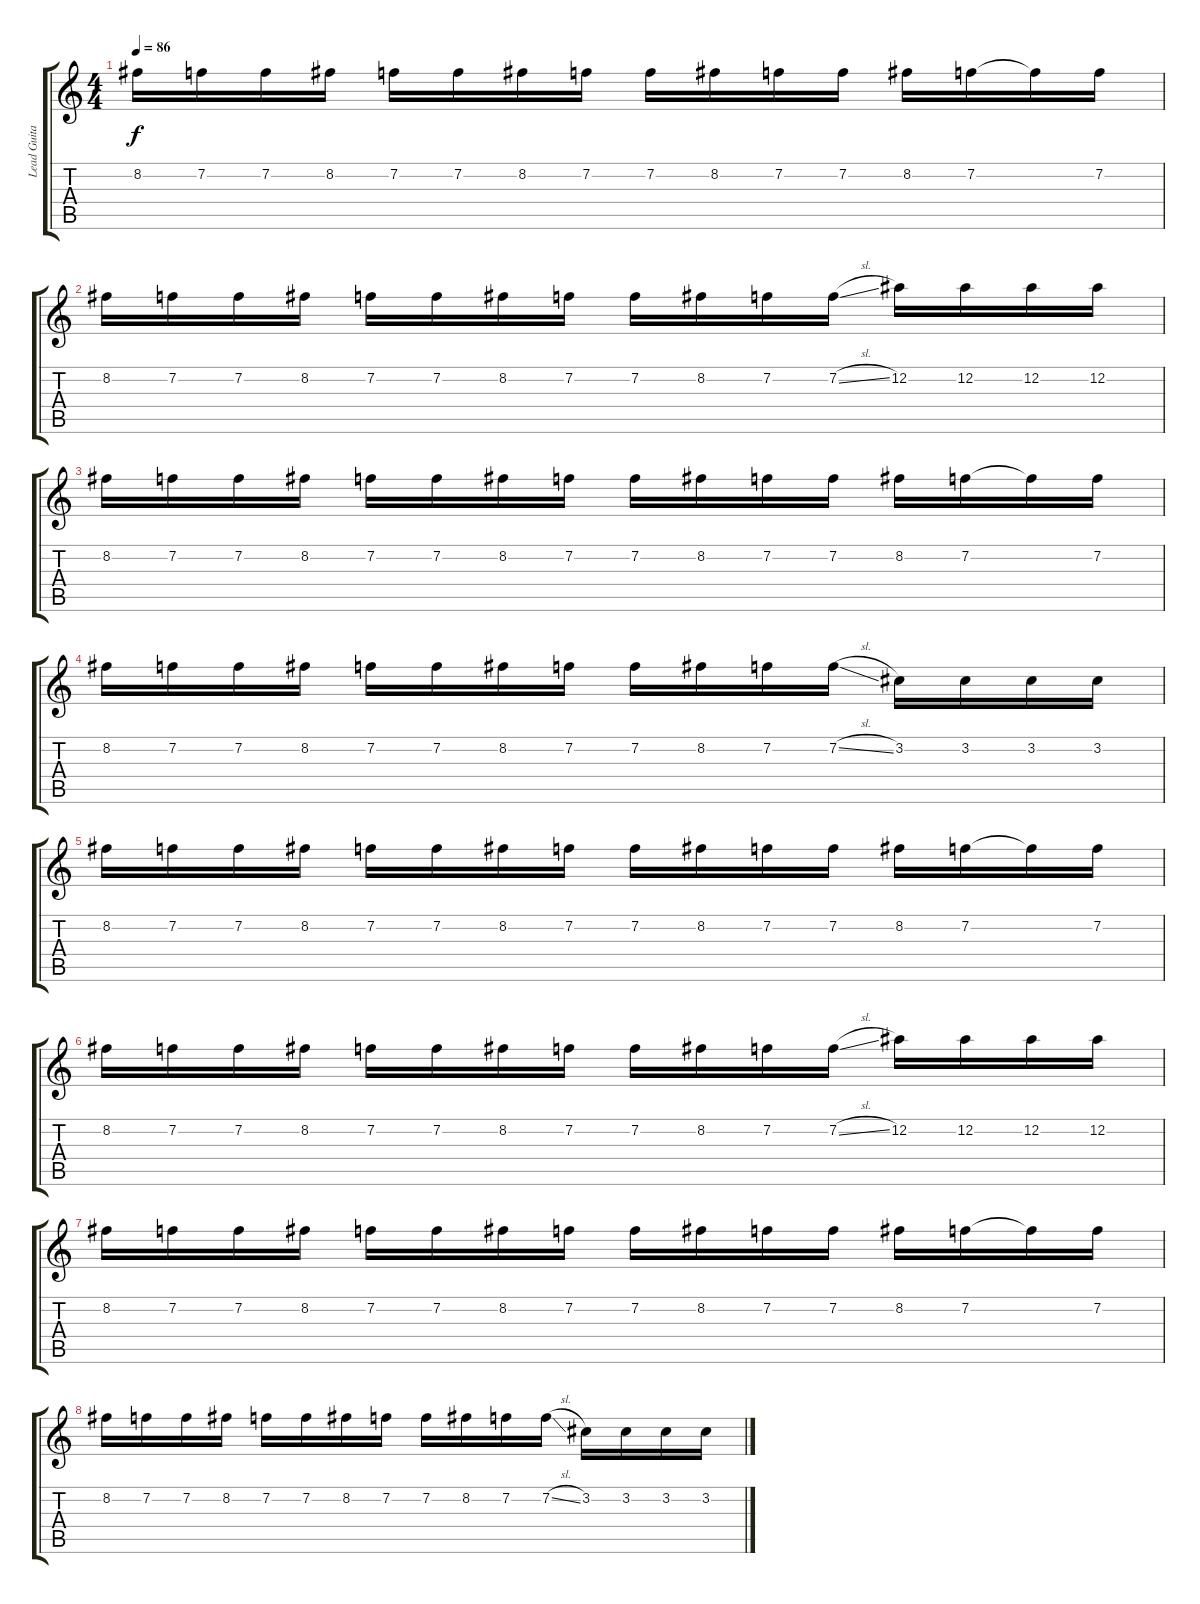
\track ("Lead Guitar" "Lead Guita") {instrument distortionguitar}
\staff {score tabs}
\tuning (Eb4 Bb3 Gb3 Db3 Ab2 Db2) {hide}
\ts (4 4)
\tempo 86
\clef g2
\ks c
8.2.16{dy f instrument distortionguitar} 7.2.16 7.2.16 8.2.16 7.2.16 7.2.16 8.2.16 7.2.16 7.2.16 8.2.16 7.2.16 7.2.16 8.2.16 7.2.16 7.2{t}.16 7.2.16 |
8.2.16 7.2.16 7.2.16 8.2.16 7.2.16 7.2.16 8.2.16 7.2.16 7.2.16 8.2.16 7.2.16 7.2{sl}.16 12.2.16 12.2.16 12.2.16 12.2.16 |
8.2.16 7.2.16 7.2.16 8.2.16 7.2.16 7.2.16 8.2.16 7.2.16 7.2.16 8.2.16 7.2.16 7.2.16 8.2.16 7.2.16 7.2{t}.16 7.2.16 |
8.2.16 7.2.16 7.2.16 8.2.16 7.2.16 7.2.16 8.2.16 7.2.16 7.2.16 8.2.16 7.2.16 7.2{sl}.16 3.2.16 3.2.16 3.2.16 3.2.16 |
8.2.16 7.2.16 7.2.16 8.2.16 7.2.16 7.2.16 8.2.16 7.2.16 7.2.16 8.2.16 7.2.16 7.2.16 8.2.16 7.2.16 7.2{t}.16 7.2.16 |
8.2.16 7.2.16 7.2.16 8.2.16 7.2.16 7.2.16 8.2.16 7.2.16 7.2.16 8.2.16 7.2.16 7.2{sl}.16 12.2.16 12.2.16 12.2.16 12.2.16 |
8.2.16 7.2.16 7.2.16 8.2.16 7.2.16 7.2.16 8.2.16 7.2.16 7.2.16 8.2.16 7.2.16 7.2.16 8.2.16 7.2.16 7.2{t}.16 7.2.16 |
8.2.16 7.2.16 7.2.16 8.2.16 7.2.16 7.2.16 8.2.16 7.2.16 7.2.16 8.2.16 7.2.16 7.2{sl}.16 3.2.16 3.2.16 3.2.16 3.2.16
